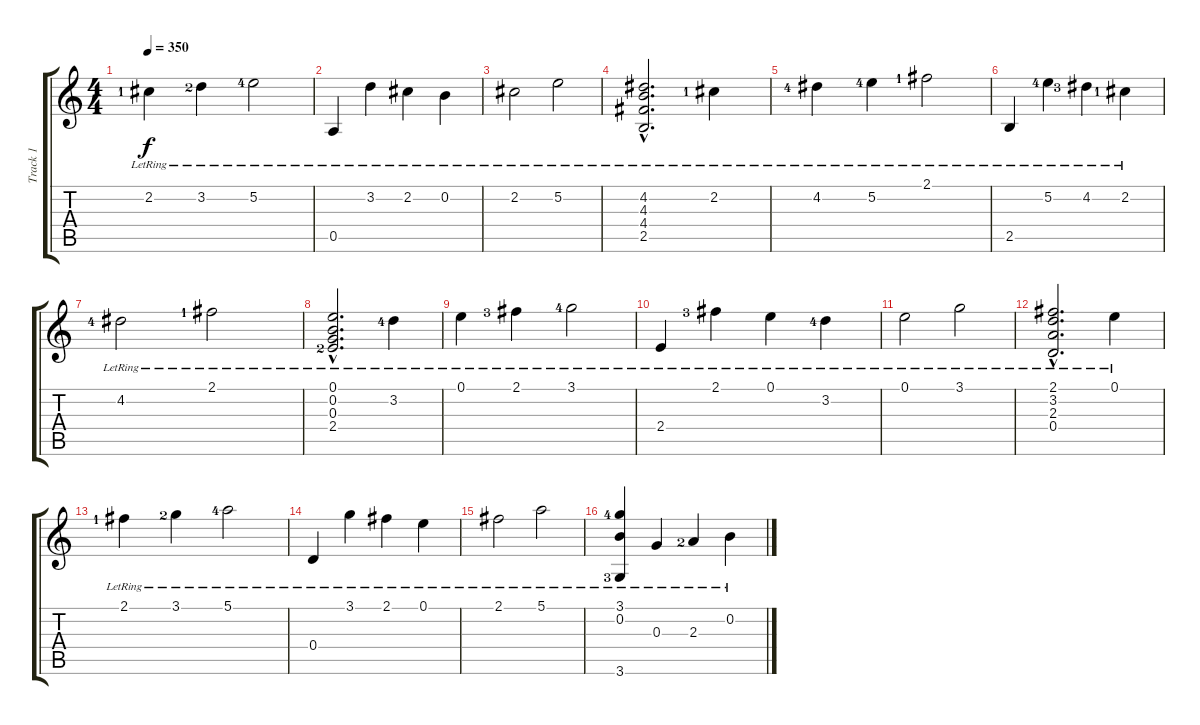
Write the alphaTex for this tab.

\track ("Track 1" "Track 1") {instrument acousticguitarnylon}
\staff {score tabs}
\tuning (E4 B3 G3 D3 A2 E2) {hide}
\ts (4 4)
\tempo 350
\clef g2
\ks c
2.2{lr lf 2}.4{dy f} 3.2{lr lf 3}.4 5.2{lr lf 5}.2 |
0.5{lr}.4 3.2{lr}.4 2.2{lr}.4 0.2{lr}.4 |
2.2{lr}.2 5.2{lr}.2 |
(4.2{hac lr} 4.3{hac lr} 4.4{hac lr} 2.5{hac lr}).2{d} 2.2{lr lf 2}.4 |
4.2{lr lf 5}.4 5.2{lr lf 5}.4 2.1{lr lf 2}.2 |
2.5{lr}.4 5.2{lr lf 5}.4 4.2{lr lf 4}.4 2.2{lr lf 2}.4 |
4.2{lr lf 5}.2 2.1{lr lf 2}.2 |
(0.1{hac lr} 0.2{hac lr} 0.3{hac lr} 2.4{hac lr lf 3}).2{d} 3.2{lr lf 5}.4 |
0.1{lr}.4 2.1{lr lf 4}.4 3.1{lr lf 5}.2 |
2.4{lr}.4 2.1{lr lf 4}.4 0.1{lr}.4 3.2{lr lf 5}.4 |
0.1{lr}.2 3.1{lr}.2 |
(2.1{hac lr} 3.2{hac lr} 2.3{hac lr} 0.4{hac lr}).2{d} 0.1{lr}.4 |
2.1{lr lf 2}.4 3.1{lr lf 3}.4 5.1{lr lf 5}.2 |
0.4{lr}.4 3.1{lr}.4 2.1{lr}.4 0.1{lr}.4 |
2.1{lr}.2 5.1{lr}.2 |
(3.1{lr lf 5} 0.2{lr} 3.6{lr lf 4}).4 0.3{lr}.4 2.3{lr lf 3}.4 0.2{lr}.4
